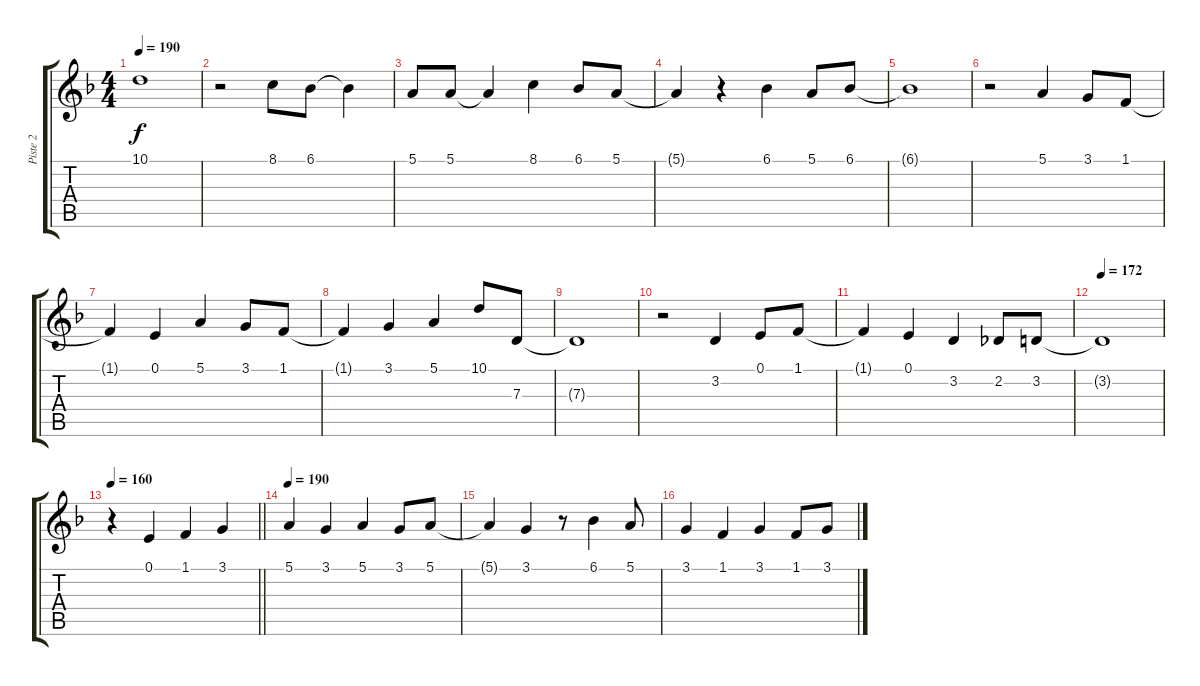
\track ("Piste 2" "Piste 2") {instrument tangoaccordion}
\staff {score tabs}
\tuning (E4 B3 G3 D3 A2 E2) {hide}
\ts (4 4)
\tempo 190
\clef g2
\ks dminor
10.1{t}.1{dy f} |
r.2 8.1.8 6.1.8 6.1{t}.4 |
5.1.8 5.1.8 5.1{t}.4 8.1.4 6.1.8 5.1.8 |
5.1{t}.4 r.4 6.1.4 5.1.8 6.1.8 |
6.1{t}.1 |
r.2 5.1.4 3.1.8 1.1.8 |
1.1{t}.4 0.1.4 5.1.4 3.1.8 1.1.8 |
1.1{t}.4 3.1.4 5.1.4 10.1.8 7.3.8 |
7.3{t}.1 |
r.2 3.2.4 0.1.8 1.1.8 |
1.1{t}.4 0.1.4 3.2.4 2.2.8 3.2.8 |
\tempo 172
3.2{t}.1 |
\tempo 160
\barLineRight lightlight
r.4 0.1.4 1.1.4 3.1.4 |
\tempo 190
5.1.4 3.1.4 5.1.4 3.1.8 5.1.8 |
5.1{t}.4 3.1.4 r.8 6.1.4 5.1.8 |
3.1.4 1.1.4 3.1.4 1.1.8 3.1.8
